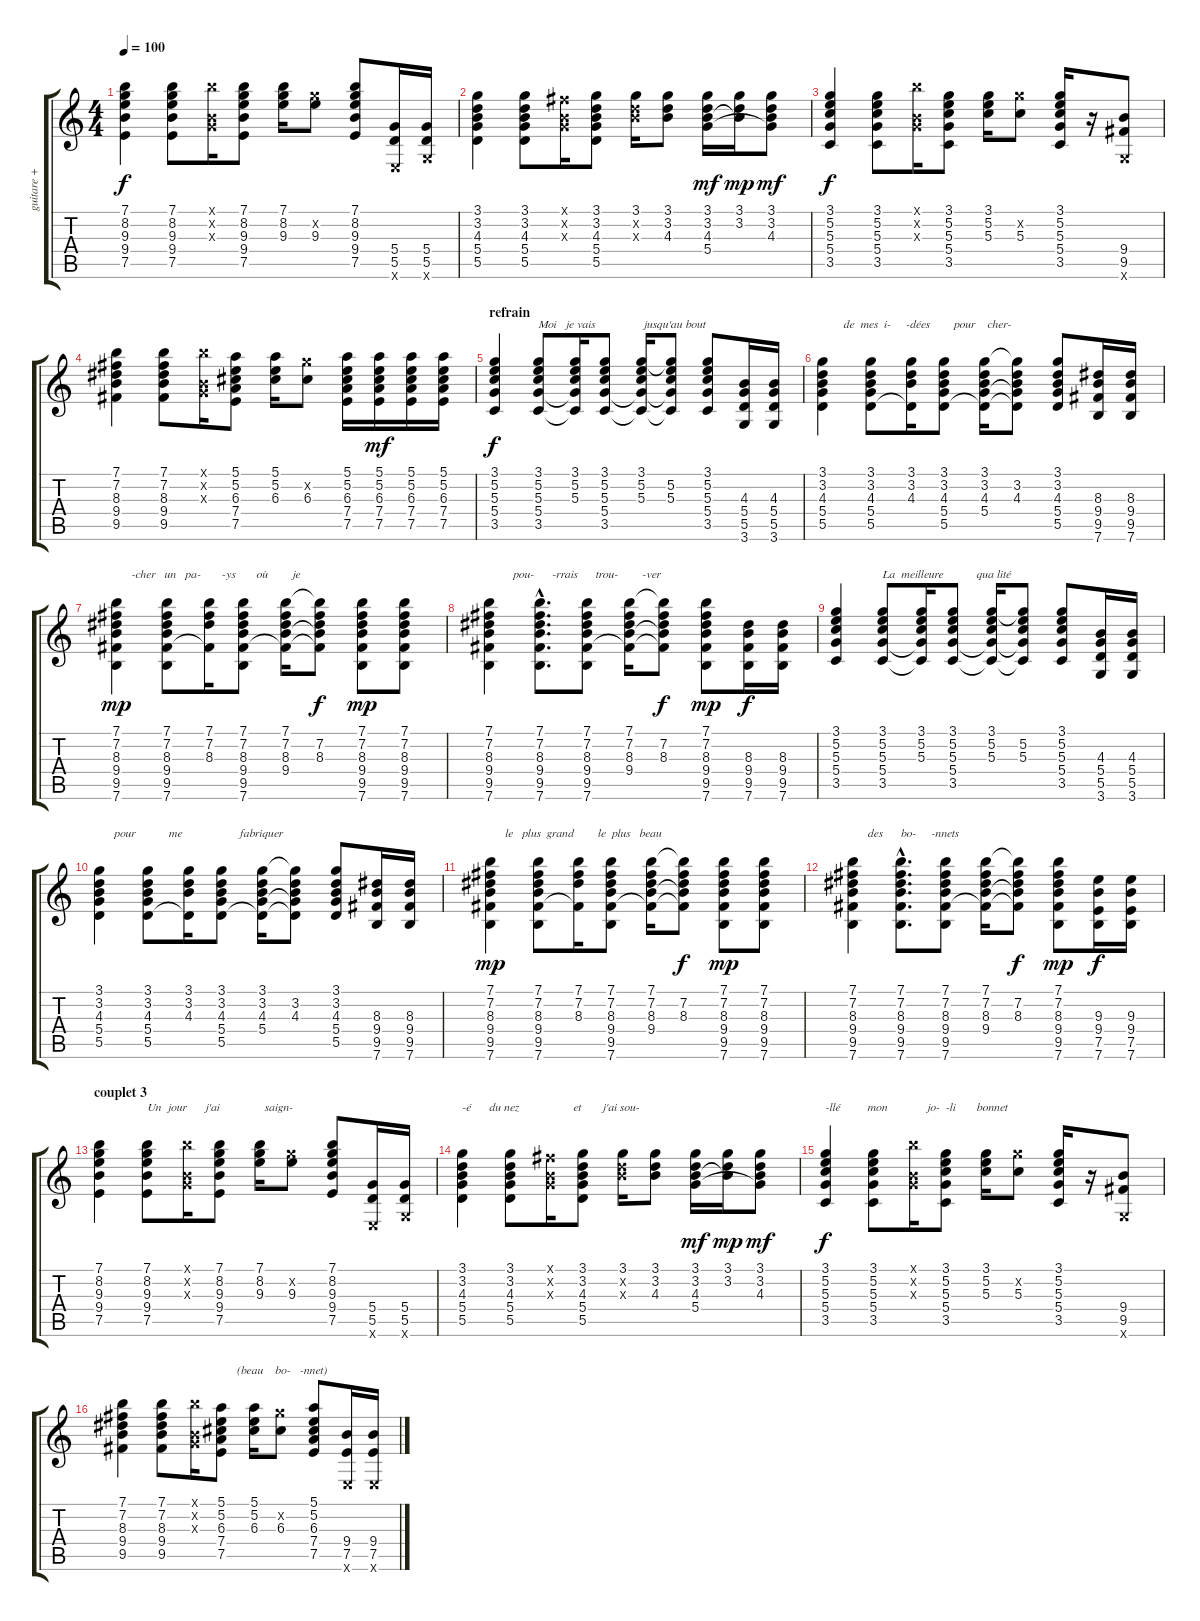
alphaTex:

\track ("guitare + paroles" "guitare + ") {instrument acousticguitarnylon}
\staff {score tabs}
\tuning (E4 B3 G3 D3 A2 E2) {hide}
\ts (4 4)
\tempo 100
\clef g2
\ks c
(7.1 8.2 9.3 9.4 7.5).4{dy f} (7.1 8.2 9.3 9.4 7.5).8 (7.1{x} 0.2{x} 0.3{x}).16 (7.1 8.2 9.3 9.4 7.5).8 (7.1 8.2 9.3).16 (8.2{x} 9.3).8 (7.1 8.2 9.3 9.4 7.5).8 (5.4 5.5 0.6{x}).16 (5.4 5.5 3.6{x}).16 |
(3.1 3.2 4.3 5.4 5.5).4 (3.1 3.2 4.3 5.4 5.5).8 (2.1{x} 0.2{x} 0.3{x}).16 (3.1 3.2 4.3 5.4 5.5).8 (3.1 3.2{x} 4.3{x}).16 (3.1 3.2 4.3).8 (3.1 3.2 4.3 5.4).16{dy mf} (3.1 3.2 4.3{t}).16{dy mp} (3.1 3.2 4.3 5.4{t}).8{dy mf} |
(3.1 5.2 5.3 5.4 3.5).4{dy f} (3.1 5.2 5.3 5.4 3.5).8 (7.1{x} 0.2{x} 0.3{x}).16 (3.1 5.2 5.3 5.4 3.5).8 (3.1 5.2 5.3).16 (8.2{x} 5.3).8 (3.1 5.2 5.3 5.4 3.5).16 r.16 (9.4 9.5 3.6{x}).8 |
(7.1 7.2 8.3 9.4 9.5).4 (7.1 7.2 8.3 9.4 9.5).8 (7.1{x} 0.2{x} 0.3{x}).16 (5.1 5.2 6.3 7.4 7.5).8 (5.1 5.2 6.3).16 (8.2{x} 6.3).8 (5.1 5.2 6.3 7.4 7.5).16 (5.1 5.2 6.3 7.4 7.5).16{dy mf} (5.1 5.2 6.3 7.4 7.5).16 (5.1 5.2 6.3 7.4 7.5).16 |
\section ("" "refrain")
(3.1 5.2 5.3 5.4 3.5).4{dy f} (3.1 5.2 5.3 5.4 3.5).8{txt "Moi   je vais                jusqu'au bout"} (3.1 5.2 5.3 5.4{t} 3.5{t}).16 (3.1 5.2 5.3 5.4 3.5).8 (3.1 5.2 5.3 5.4{t} 3.5{t}).16 (3.1{t} 5.2 5.3 5.4{t} 3.5{t}).8 (3.1 5.2 5.3 5.4 3.5).8 (4.3 5.4 5.5 3.6).16 (4.3 5.4 5.5 3.6).16 |
(3.1 3.2 4.3 5.4 5.5).4{txt "       de  mes  i-     -dées        pour    cher-"} (3.1 3.2 4.3 5.4 5.5).8 (3.1 3.2 4.3 5.5{t}).16 (3.1 3.2 4.3 5.4 5.5).8 (3.1 3.2 4.3 5.4 5.5{t}).16 (3.1{t} 3.2 4.3 5.4{t} 5.5{t}).8 (3.1 3.2 4.3 5.4 5.5).8 (8.3 9.4 9.5 7.6).16 (8.3 9.4 9.5 7.6).16 |
(7.1 7.2 8.3 9.4 9.5 7.6).4{txt "     -cher   un   pa-       -ys       où        je" dy mp} (7.1 7.2 8.3 9.4 9.5 7.6).8 (7.1 7.2 8.3 9.5{t}).16 (7.1 7.2 8.3 9.4 9.5 7.6).8 (7.1 7.2 8.3 9.4 9.5{t}).16 (7.1{t} 7.2 8.3 9.4{t} 9.5{t}).8{dy f} (7.1 7.2 8.3 9.4 9.5 7.6).8{dy mp} (7.1 7.2 8.3 9.4 9.5 7.6).8 |
(7.1 7.2 8.3 9.4 9.5 7.6).4{txt "        pou-      -rrais      trou-        -ver"} (7.1{hac} 7.2{hac} 8.3{hac} 9.4{hac} 9.5{hac} 7.6{hac}).8{d} (7.1 7.2 8.3 9.4 9.5 7.6).8 (7.1 7.2 8.3 9.4 9.5{t}).16 (7.1{t} 7.2 8.3 9.4{t} 9.5{t}).8{dy f} (7.1 7.2 8.3 9.4 9.5 7.6).8{dy mp} (8.3 9.4 9.5 7.6).16{dy f} (8.3 9.4 9.5 7.6).16 |
(3.1 5.2 5.3 5.4 3.5).4 (3.1 5.2 5.3 5.4 3.5).8{txt "La  meilleure           qua lité"} (3.1 5.2 5.3 5.4{t} 3.5{t}).16 (3.1 5.2 5.3 5.4 3.5).8 (3.1 5.2 5.3 5.4{t} 3.5{t}).16 (3.1{t} 5.2 5.3 5.4{t} 3.5{t}).8 (3.1 5.2 5.3 5.4 3.5).8 (4.3 5.4 5.5 3.6).16 (4.3 5.4 5.5 3.6).16 |
(3.1 3.2 4.3 5.4 5.5).4{txt "     pour           me                   fabriquer"} (3.1 3.2 4.3 5.4 5.5).8 (3.1 3.2 4.3 5.5{t}).16 (3.1 3.2 4.3 5.4 5.5).8 (3.1 3.2 4.3 5.4 5.5{t}).16 (3.1{t} 3.2 4.3 5.4{t} 5.5{t}).8 (3.1 3.2 4.3 5.4 5.5).8 (8.3 9.4 9.5 7.6).16 (8.3 9.4 9.5 7.6).16 |
(7.1 7.2 8.3 9.4 9.5 7.6).4{txt "     le   plus  grand        le  plus   beau " dy mp} (7.1 7.2 8.3 9.4 9.5 7.6).8 (7.1 7.2 8.3 9.5{t}).16 (7.1 7.2 8.3 9.4 9.5 7.6).8 (7.1 7.2 8.3 9.4 9.5{t}).16 (7.1{t} 7.2 8.3 9.4{t} 9.5{t}).8{dy f} (7.1 7.2 8.3 9.4 9.5 7.6).8{dy mp} (7.1 7.2 8.3 9.4 9.5 7.6).8 |
(7.1 7.2 8.3 9.4 9.5 7.6).4{txt "     des      bo-     -nnets "} (7.1{hac} 7.2{hac} 8.3{hac} 9.4{hac} 9.5{hac} 7.6{hac}).8{d} (7.1 7.2 8.3 9.4 9.5 7.6).8 (7.1 7.2 8.3 9.4 9.5{t}).16 (7.1{t} 7.2 8.3 9.4{t} 9.5{t}).8{dy f} (7.1 7.2 8.3 9.4 9.5 7.6).8{dy mp} (9.3 9.4 7.5 7.6).16{dy f} (9.3 9.4 7.5 7.6).16 |
\section ("" "couplet 3")
(7.1 8.2 9.3 9.4 7.5).4 (7.1 8.2 9.3 9.4 7.5).8{txt "Un  jour      j'ai               saign-"} (7.1{x} 0.2{x} 0.3{x}).16 (7.1 8.2 9.3 9.4 7.5).8 (7.1 8.2 9.3).16 (8.2{x} 9.3).8 (7.1 8.2 9.3 9.4 7.5).8 (5.4 5.5 0.6{x}).16 (5.4 5.5 3.6{x}).16 |
(3.1 3.2 4.3 5.4 5.5).4{txt "-é      du nez                  et       j'ai sou-"} (3.1 3.2 4.3 5.4 5.5).8 (2.1{x} 0.2{x} 0.3{x}).16 (3.1 3.2 4.3 5.4 5.5).8 (3.1 3.2{x} 4.3{x}).16 (3.1 3.2 4.3).8 (3.1 3.2 4.3 5.4).16{dy mf} (3.1 3.2 4.3{t}).16{dy mp} (3.1 3.2 4.3 5.4{t}).8{dy mf} |
(3.1 5.2 5.3 5.4 3.5).4{txt "-llé         mon             jo-  -li       bonnet" dy f} (3.1 5.2 5.3 5.4 3.5).8 (7.1{x} 0.2{x} 0.3{x}).16 (3.1 5.2 5.3 5.4 3.5).8 (3.1 5.2 5.3).16 (8.2{x} 5.3).8 (3.1 5.2 5.3 5.4 3.5).16 r.16 (9.4 9.5 3.6{x}).8 |
(7.1 7.2 8.3 9.4 9.5).4 (7.1 7.2 8.3 9.4 9.5).8{txt "                         (beau    bo-   -nnet)"} (7.1{x} 0.2{x} 0.3{x}).16 (5.1 5.2 6.3 7.4 7.5).8 (5.1 5.2 6.3).16 (8.2{x} 6.3).8 (5.1 5.2 6.3 7.4 7.5).8 (9.4 7.5 0.6{x}).16 (9.4 7.5 0.6{x}).16
